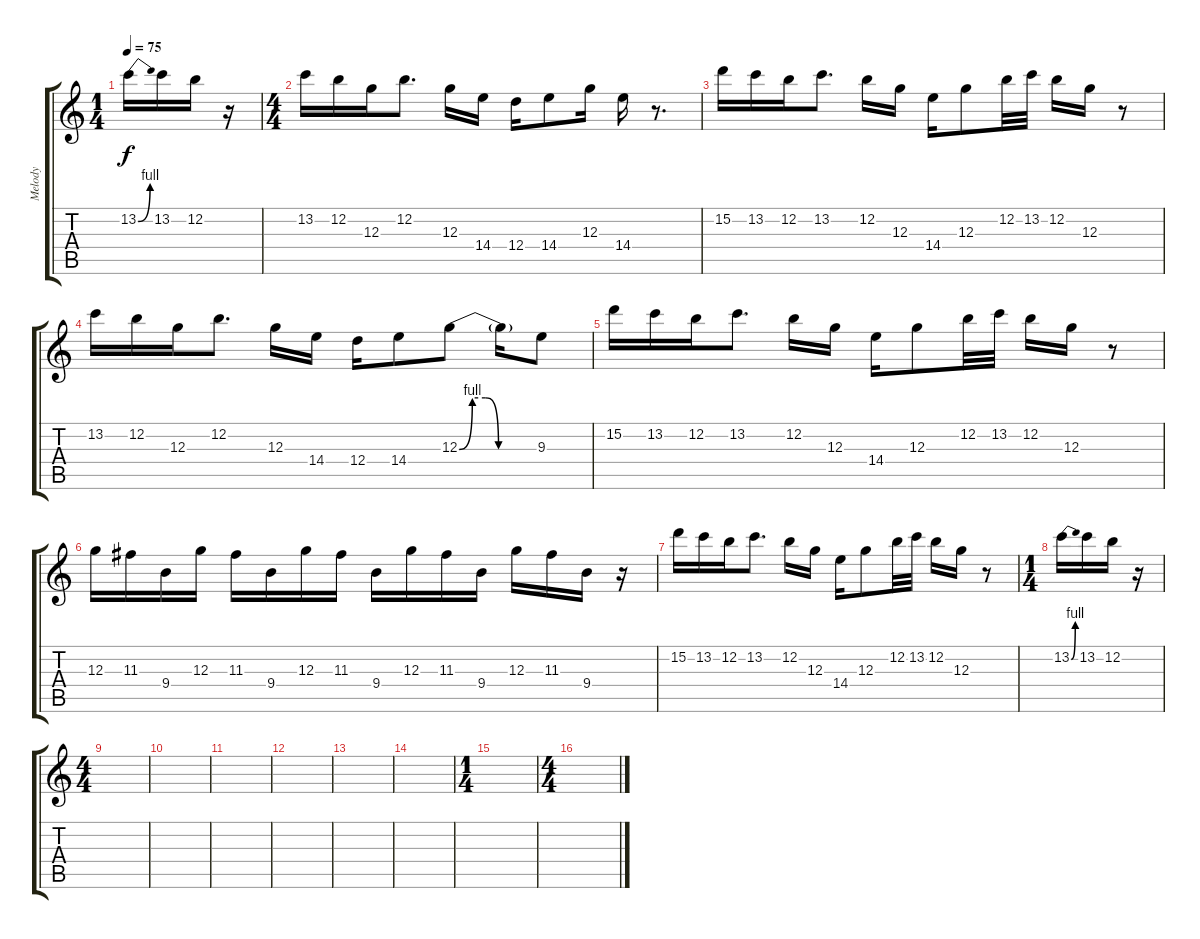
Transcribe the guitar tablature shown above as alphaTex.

\track ("Melody" "Melody") {instrument electricguitarjazz}
\staff {score tabs}
\tuning (E4 B3 G3 D3 A2 E2) {hide}
\ts (1 4)
\tempo 75
\clef g2
\ks c
13.2{be (bend 0 0 60 4)}.16{dy f} 13.2.16 12.2.16 r.16 |
\ts (4 4)
13.2.16 12.2.16 12.3.16 12.2.8{d} 12.3.16 14.4.16 12.4.16 14.4.8 12.3.16 14.4.16 r.8{d} |
15.2.16 13.2.16 12.2.16 13.2.8{d} 12.2.16 12.3.16 14.4.16 12.3.8 12.2.32 13.2.32 12.2.16 12.3.16 r.8 |
13.2.16 12.2.16 12.3.16 12.2.8{d} 12.3.16 14.4.16 12.4.16 14.4.8 12.3{be (custom 0 0 10 4 20 4 30 0 60 0)}.8 12.3{t}.16 9.3.8 |
15.2.16 13.2.16 12.2.16 13.2.8{d} 12.2.16 12.3.16 14.4.16 12.3.8 12.2.32 13.2.32 12.2.16 12.3.16 r.8 |
12.3.16 11.3.16 9.4.16 12.3.16 11.3.16 9.4.16 12.3.16 11.3.16 9.4.16 12.3.16 11.3.16 9.4.16 12.3.16 11.3.16 9.4.16 r.16 |
15.2.16 13.2.16 12.2.16 13.2.8{d} 12.2.16 12.3.16 14.4.16 12.3.8 12.2.32 13.2.32 12.2.16 12.3.16 r.8 |
\ts (1 4)
13.2{be (bend 0 0 60 4)}.16 13.2.16 12.2.16 r.16 |
\ts (4 4)
|
|
|
|
|
|
\ts (1 4)
|
\ts (4 4)
